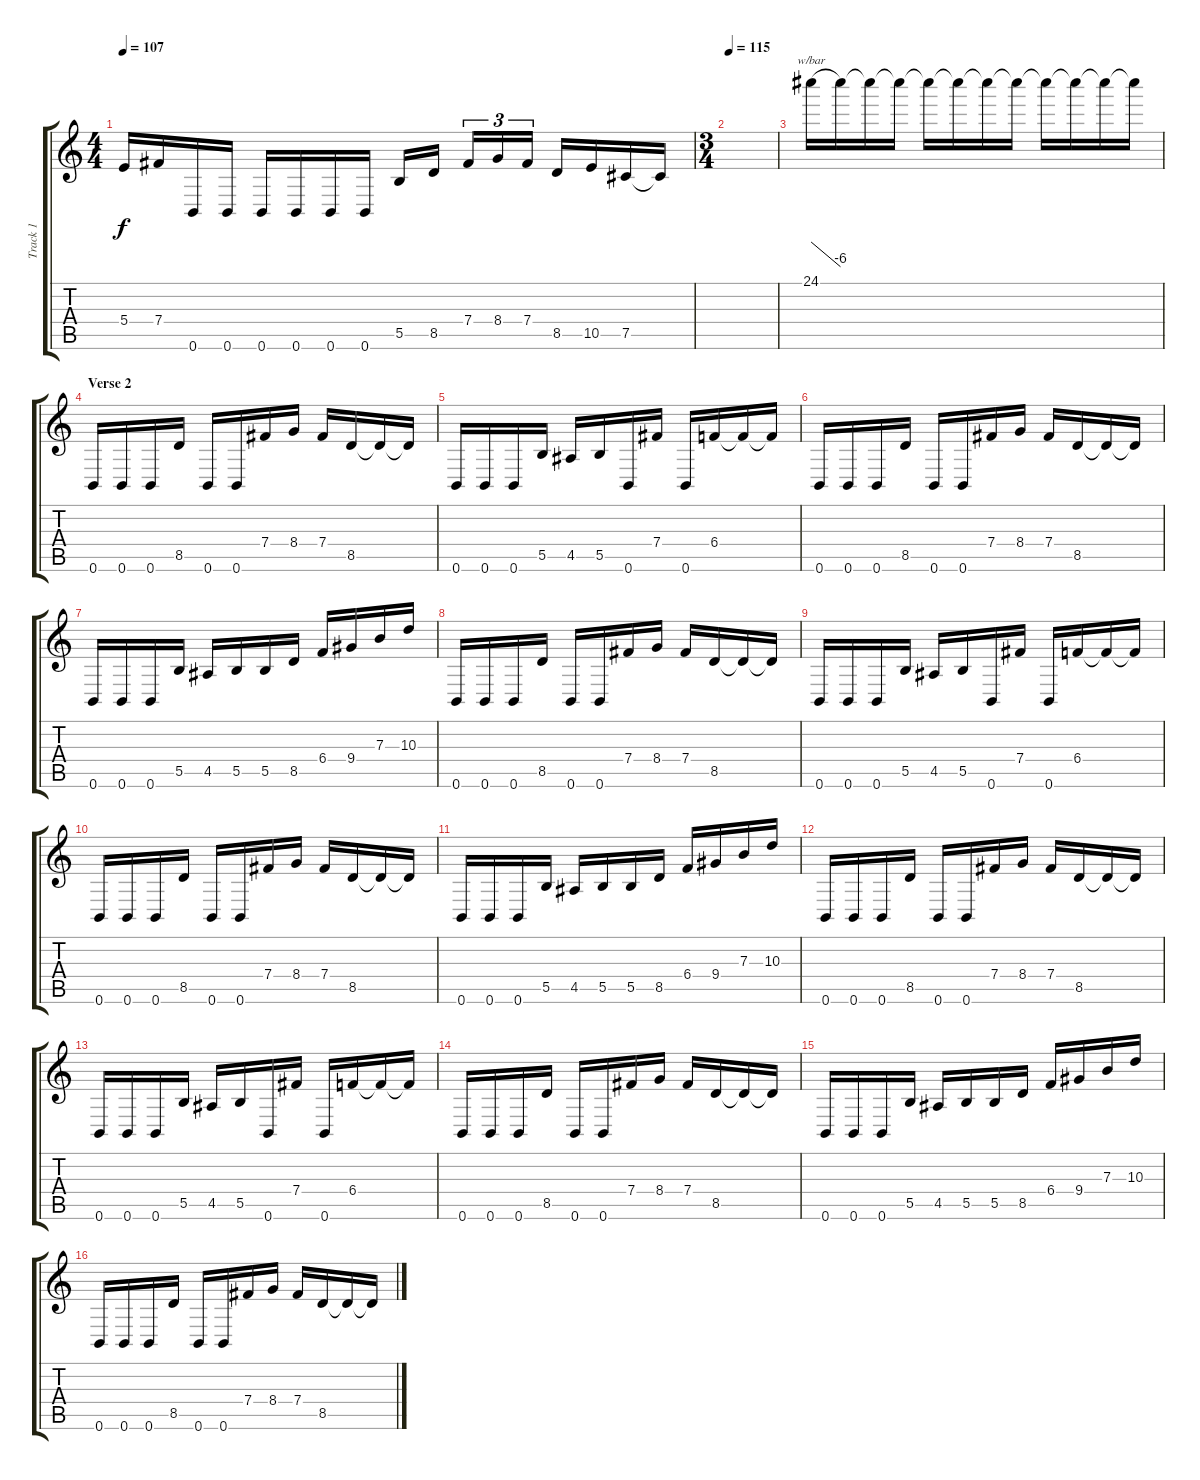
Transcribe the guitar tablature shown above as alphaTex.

\track ("Track 1" "Track 1") {instrument distortionguitar}
\staff {score tabs}
\tuning (Db4 Ab3 E3 B2 Gb2 B1) {hide}
\ts (4 4)
\tempo 107
\clef g2
\ks c
5.4.16{dy f} 7.4.16 0.6.16 0.6.16 0.6.16 0.6.16 0.6.16 0.6.16 5.5.16 8.5.16 7.4.16{tu (3 2)} 8.4.16{tu (3 2)} 7.4.16{tu (3 2)} 8.5.16 10.5.16 7.5.16 7.5{t}.16 |
\ts (3 4)
\tempo 115
|
24.1.16{tbe (dive default 0 0 60 -24)} 24.1{t}.16 24.1{t}.16 24.1{t}.16 24.1{t}.16 24.1{t}.16 24.1{t}.16 24.1{t}.16 24.1{t}.16 24.1{t}.16 24.1{t}.16 24.1{t}.16 |
\section ("" "Verse 2")
0.6.16 0.6.16 0.6.16 8.5.16 0.6.16 0.6.16 7.4.16 8.4.16 7.4.16 8.5.16 8.5{t}.16 8.5{t}.16 |
0.6.16 0.6.16 0.6.16 5.5.16 4.5.16 5.5.16 0.6.16 7.4.16 0.6.16 6.4.16 6.4{t}.16 6.4{t}.16 |
0.6.16 0.6.16 0.6.16 8.5.16 0.6.16 0.6.16 7.4.16 8.4.16 7.4.16 8.5.16 8.5{t}.16 8.5{t}.16 |
0.6.16 0.6.16 0.6.16 5.5.16 4.5.16 5.5.16 5.5.16 8.5.16 6.4.16 9.4.16 7.3.16 10.3.16 |
0.6.16 0.6.16 0.6.16 8.5.16 0.6.16 0.6.16 7.4.16 8.4.16 7.4.16 8.5.16 8.5{t}.16 8.5{t}.16 |
0.6.16 0.6.16 0.6.16 5.5.16 4.5.16 5.5.16 0.6.16 7.4.16 0.6.16 6.4.16 6.4{t}.16 6.4{t}.16 |
0.6.16 0.6.16 0.6.16 8.5.16 0.6.16 0.6.16 7.4.16 8.4.16 7.4.16 8.5.16 8.5{t}.16 8.5{t}.16 |
0.6.16 0.6.16 0.6.16 5.5.16 4.5.16 5.5.16 5.5.16 8.5.16 6.4.16 9.4.16 7.3.16 10.3.16 |
0.6.16 0.6.16 0.6.16 8.5.16 0.6.16 0.6.16 7.4.16 8.4.16 7.4.16 8.5.16 8.5{t}.16 8.5{t}.16 |
0.6.16 0.6.16 0.6.16 5.5.16 4.5.16 5.5.16 0.6.16 7.4.16 0.6.16 6.4.16 6.4{t}.16 6.4{t}.16 |
0.6.16 0.6.16 0.6.16 8.5.16 0.6.16 0.6.16 7.4.16 8.4.16 7.4.16 8.5.16 8.5{t}.16 8.5{t}.16 |
0.6.16 0.6.16 0.6.16 5.5.16 4.5.16 5.5.16 5.5.16 8.5.16 6.4.16 9.4.16 7.3.16 10.3.16 |
0.6.16 0.6.16 0.6.16 8.5.16 0.6.16 0.6.16 7.4.16 8.4.16 7.4.16 8.5.16 8.5{t}.16 8.5{t}.16
